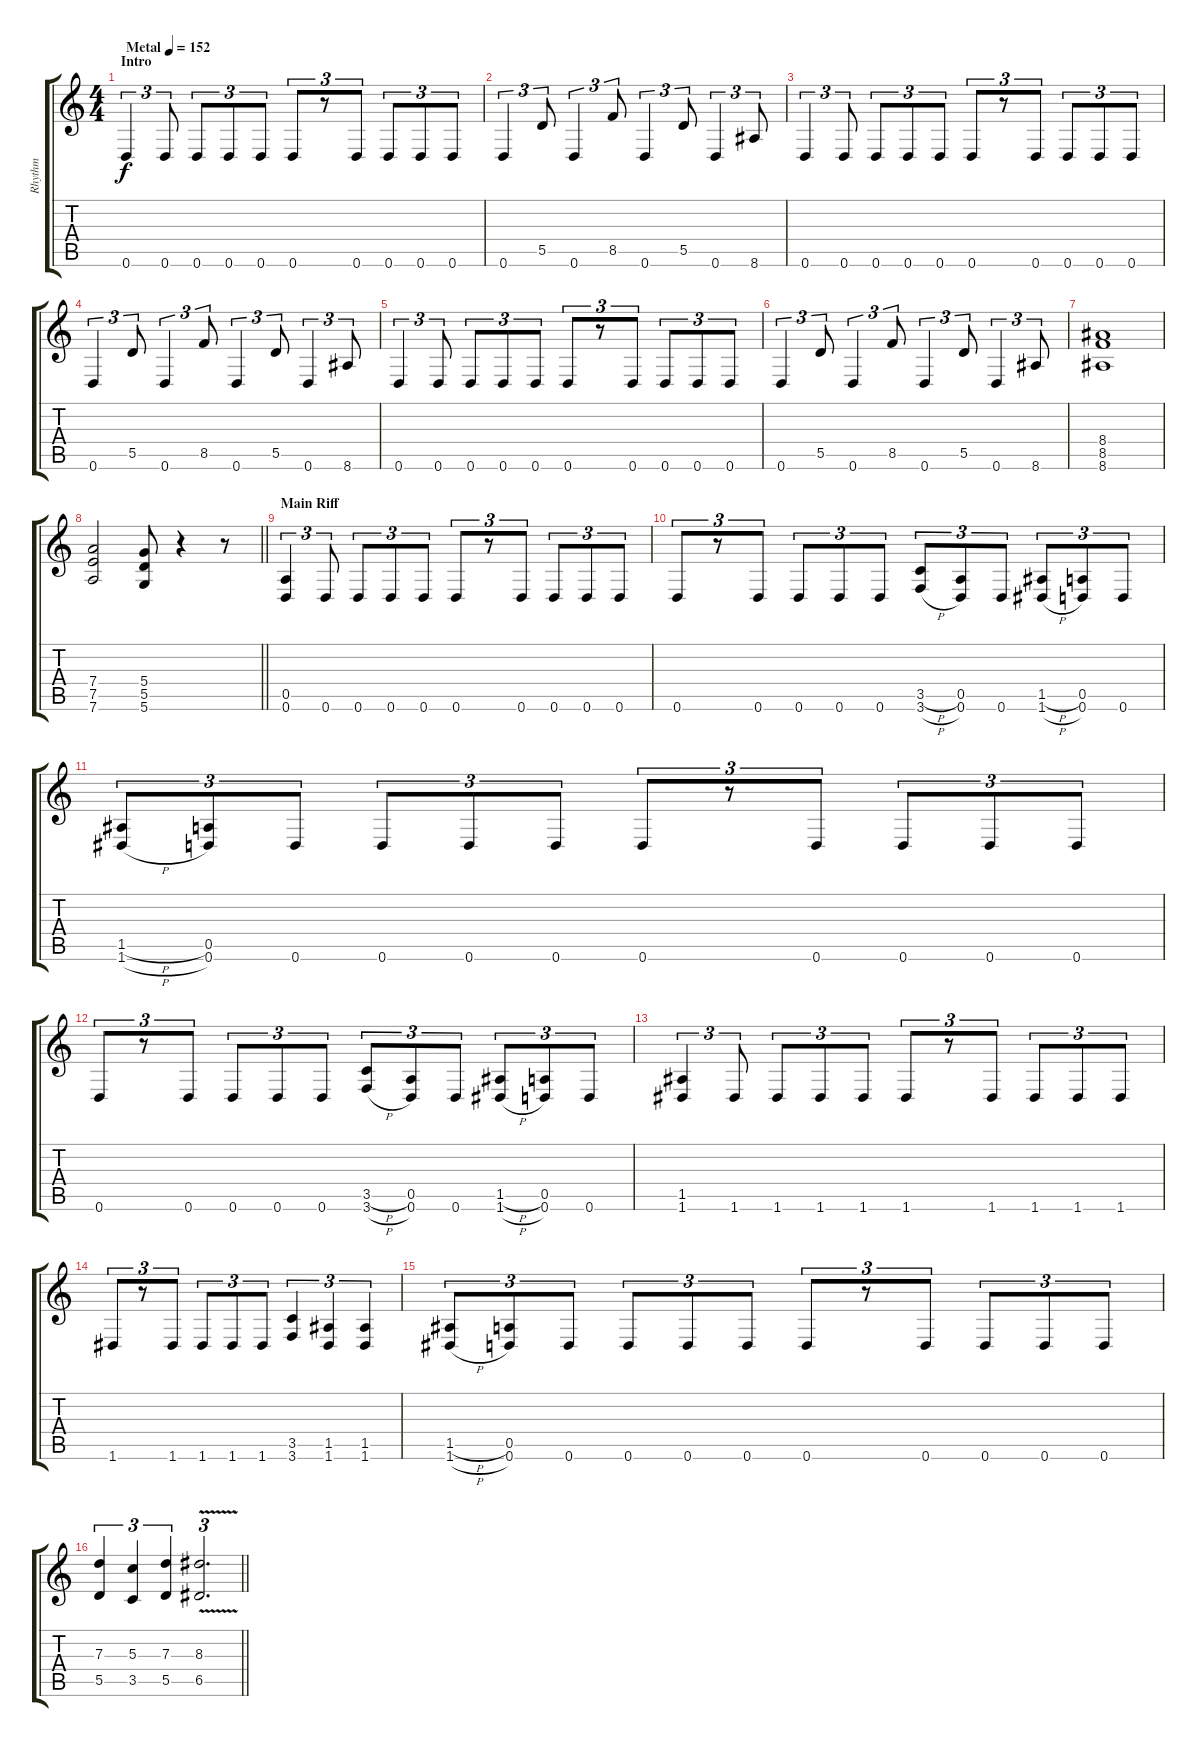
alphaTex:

\track ("Rhythm" "Rhythm") {instrument distortionguitar}
\staff {score tabs}
\tuning (E4 B3 G3 D3 A2 D2) {hide}
\ts (4 4)
\section ("" "Intro")
\tempo (152 "Metal")
\clef g2
\ks c
0.6.4{tu (3 2) dy f instrument distortionguitar} 0.6.8{tu (3 2)} 0.6.8{tu (3 2)} 0.6.8{tu (3 2)} 0.6.8{tu (3 2)} 0.6.8{tu (3 2)} r.8{tu (3 2)} 0.6.8{tu (3 2)} 0.6.8{tu (3 2)} 0.6.8{tu (3 2)} 0.6.8{tu (3 2)} |
0.6.4{tu (3 2)} 5.5.8{tu (3 2)} 0.6.4{tu (3 2)} 8.5.8{tu (3 2)} 0.6.4{tu (3 2)} 5.5.8{tu (3 2)} 0.6.4{tu (3 2)} 8.6.8{tu (3 2)} |
0.6.4{tu (3 2)} 0.6.8{tu (3 2)} 0.6.8{tu (3 2)} 0.6.8{tu (3 2)} 0.6.8{tu (3 2)} 0.6.8{tu (3 2)} r.8{tu (3 2)} 0.6.8{tu (3 2)} 0.6.8{tu (3 2)} 0.6.8{tu (3 2)} 0.6.8{tu (3 2)} |
0.6.4{tu (3 2)} 5.5.8{tu (3 2)} 0.6.4{tu (3 2)} 8.5.8{tu (3 2)} 0.6.4{tu (3 2)} 5.5.8{tu (3 2)} 0.6.4{tu (3 2)} 8.6.8{tu (3 2)} |
0.6.4{tu (3 2)} 0.6.8{tu (3 2)} 0.6.8{tu (3 2)} 0.6.8{tu (3 2)} 0.6.8{tu (3 2)} 0.6.8{tu (3 2)} r.8{tu (3 2)} 0.6.8{tu (3 2)} 0.6.8{tu (3 2)} 0.6.8{tu (3 2)} 0.6.8{tu (3 2)} |
0.6.4{tu (3 2)} 5.5.8{tu (3 2)} 0.6.4{tu (3 2)} 8.5.8{tu (3 2)} 0.6.4{tu (3 2)} 5.5.8{tu (3 2)} 0.6.4{tu (3 2)} 8.6.8{tu (3 2)} |
(8.4 8.5 8.6).1 |
\barLineRight lightlight
(7.4 7.5 7.6).2 (5.4 5.5 5.6).8 r.4 r.8 |
\section ("" "Main Riff")
(0.5 0.6).4{tu (3 2)} 0.6.8{tu (3 2)} 0.6.8{tu (3 2)} 0.6.8{tu (3 2)} 0.6.8{tu (3 2)} 0.6.8{tu (3 2)} r.8{tu (3 2)} 0.6.8{tu (3 2)} 0.6.8{tu (3 2)} 0.6.8{tu (3 2)} 0.6.8{tu (3 2)} |
0.6.8{tu (3 2)} r.8{tu (3 2)} 0.6.8{tu (3 2)} 0.6.8{tu (3 2)} 0.6.8{tu (3 2)} 0.6.8{tu (3 2)} (3.5{h} 3.6{h}).8{tu (3 2)} (0.5 0.6).8{tu (3 2)} 0.6.8{tu (3 2)} (1.5{h} 1.6{h}).8{tu (3 2)} (0.5 0.6).8{tu (3 2)} 0.6.8{tu (3 2)} |
(1.5{h} 1.6{h}).8{tu (3 2)} (0.5 0.6).8{tu (3 2)} 0.6.8{tu (3 2)} 0.6.8{tu (3 2)} 0.6.8{tu (3 2)} 0.6.8{tu (3 2)} 0.6.8{tu (3 2)} r.8{tu (3 2)} 0.6.8{tu (3 2)} 0.6.8{tu (3 2)} 0.6.8{tu (3 2)} 0.6.8{tu (3 2)} |
0.6.8{tu (3 2)} r.8{tu (3 2)} 0.6.8{tu (3 2)} 0.6.8{tu (3 2)} 0.6.8{tu (3 2)} 0.6.8{tu (3 2)} (3.5{h} 3.6{h}).8{tu (3 2)} (0.5 0.6).8{tu (3 2)} 0.6.8{tu (3 2)} (1.5{h} 1.6{h}).8{tu (3 2)} (0.5 0.6).8{tu (3 2)} 0.6.8{tu (3 2)} |
(1.5 1.6).4{tu (3 2)} 1.6.8{tu (3 2)} 1.6.8{tu (3 2)} 1.6.8{tu (3 2)} 1.6.8{tu (3 2)} 1.6.8{tu (3 2)} r.8{tu (3 2)} 1.6.8{tu (3 2)} 1.6.8{tu (3 2)} 1.6.8{tu (3 2)} 1.6.8{tu (3 2)} |
1.6.8{tu (3 2)} r.8{tu (3 2)} 1.6.8{tu (3 2)} 1.6.8{tu (3 2)} 1.6.8{tu (3 2)} 1.6.8{tu (3 2)} (3.5 3.6).4{tu (3 2)} (1.5 1.6).4{tu (3 2)} (1.5 1.6).4{tu (3 2)} |
(1.5{h} 1.6{h}).8{tu (3 2)} (0.5 0.6).8{tu (3 2)} 0.6.8{tu (3 2)} 0.6.8{tu (3 2)} 0.6.8{tu (3 2)} 0.6.8{tu (3 2)} 0.6.8{tu (3 2)} r.8{tu (3 2)} 0.6.8{tu (3 2)} 0.6.8{tu (3 2)} 0.6.8{tu (3 2)} 0.6.8{tu (3 2)} |
\barLineRight lightlight
(7.3 5.5).4{tu (3 2)} (5.3 3.5).4{tu (3 2)} (7.3 5.5).4{tu (3 2)} (8.3{v} 6.5{v}).2{d tu (3 2)}
